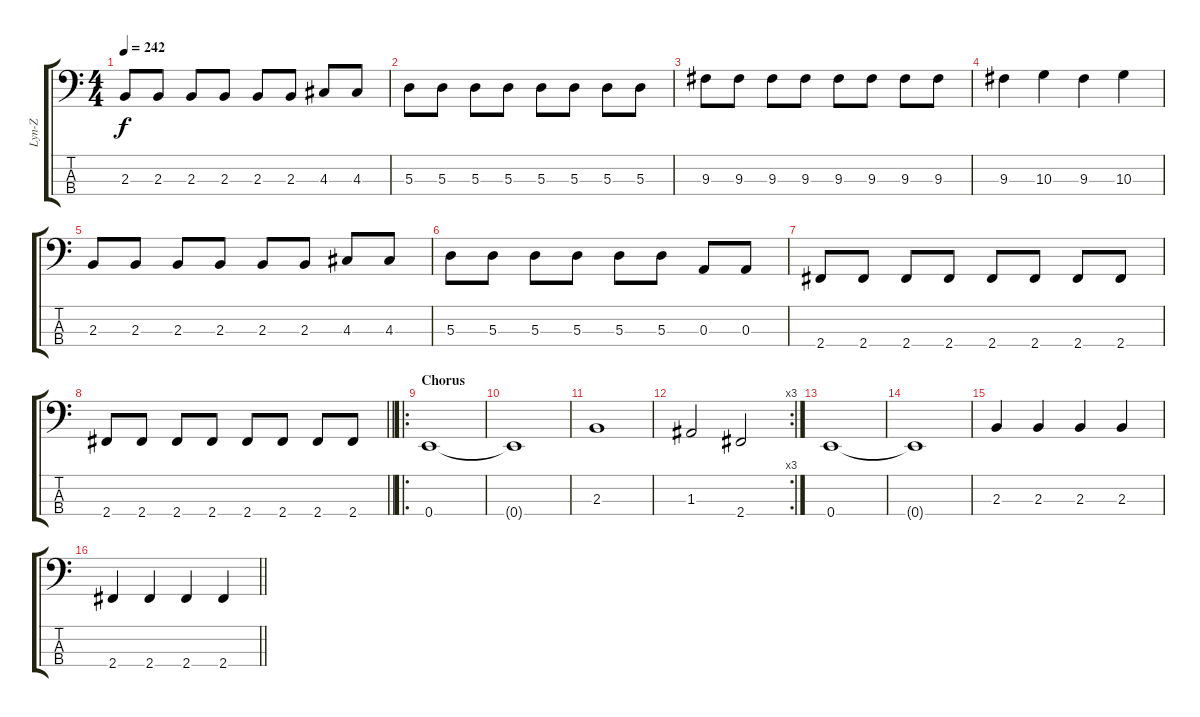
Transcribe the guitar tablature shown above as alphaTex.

\track ("Lyn-Z" "Lyn-Z") {instrument electricbasspick}
\staff {score tabs}
\tuning (G2 D2 A1 E1) {hide}
\ts (4 4)
\tempo 242
\clef f4
\ks c
2.3.8{dy f} 2.3.8 2.3.8 2.3.8 2.3.8 2.3.8 4.3.8 4.3.8 |
5.3.8 5.3.8 5.3.8 5.3.8 5.3.8 5.3.8 5.3.8 5.3.8 |
9.3.8 9.3.8 9.3.8 9.3.8 9.3.8 9.3.8 9.3.8 9.3.8 |
9.3.4 10.3.4 9.3.4 10.3.4 |
2.3.8 2.3.8 2.3.8 2.3.8 2.3.8 2.3.8 4.3.8 4.3.8 |
5.3.8 5.3.8 5.3.8 5.3.8 5.3.8 5.3.8 0.3.8 0.3.8 |
2.4.8 2.4.8 2.4.8 2.4.8 2.4.8 2.4.8 2.4.8 2.4.8 |
\barLineRight lightlight
2.4.8 2.4.8 2.4.8 2.4.8 2.4.8 2.4.8 2.4.8 2.4.8 |
\ro
\section ("" "Chorus")
0.4.1 |
0.4{t}.1 |
2.3.1 |
\rc 3
1.3.2 2.4.2 |
0.4.1 |
0.4{t}.1 |
2.3.4 2.3.4 2.3.4 2.3.4 |
\barLineRight lightlight
2.4.4 2.4.4 2.4.4 2.4.4
